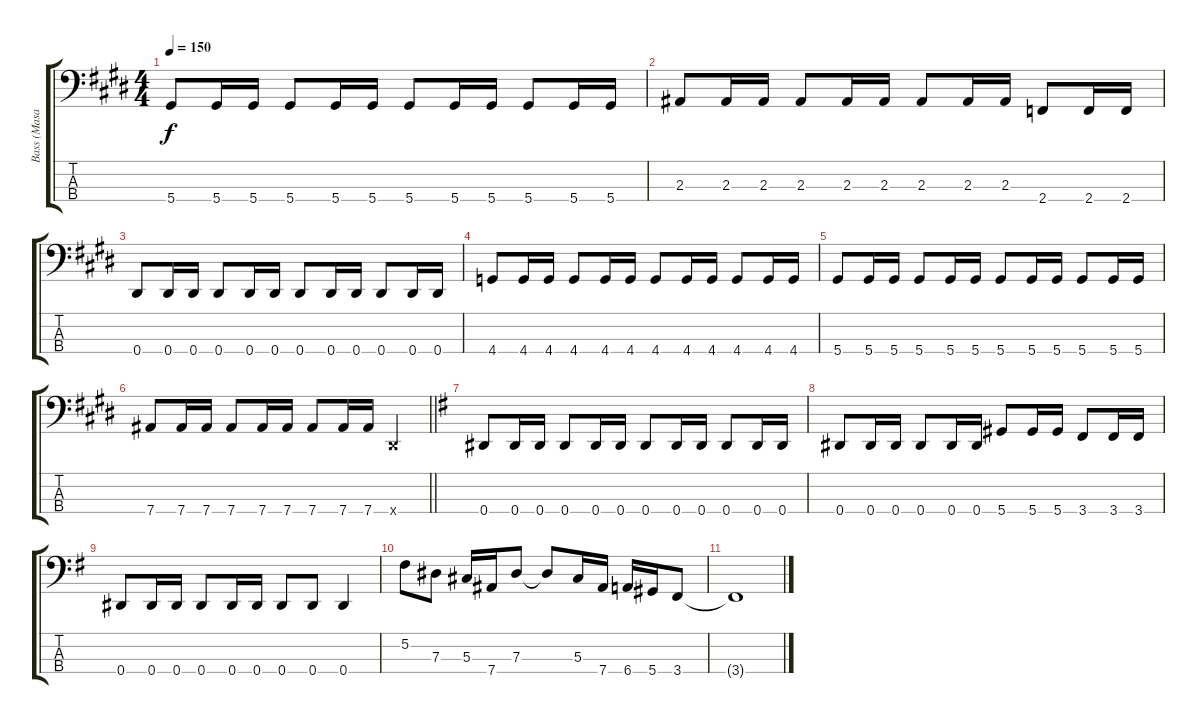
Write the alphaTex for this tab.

\track ("Bass (Masaki)" "Bass (Masa") {instrument electricbassfinger}
\staff {score tabs}
\tuning (Gb2 Db2 Ab1 Eb1) {hide}
\ts (4 4)
\tempo 150
\clef f4
\ks e
5.4.8{dy f} 5.4.16 5.4.16 5.4.8 5.4.16 5.4.16 5.4.8 5.4.16 5.4.16 5.4.8 5.4.16 5.4.16 |
2.3.8 2.3.16 2.3.16 2.3.8 2.3.16 2.3.16 2.3.8 2.3.16 2.3.16 2.4.8 2.4.16 2.4.16 |
0.4.8 0.4.16 0.4.16 0.4.8 0.4.16 0.4.16 0.4.8 0.4.16 0.4.16 0.4.8 0.4.16 0.4.16 |
4.4.8 4.4.16 4.4.16 4.4.8 4.4.16 4.4.16 4.4.8 4.4.16 4.4.16 4.4.8 4.4.16 4.4.16 |
5.4.8 5.4.16 5.4.16 5.4.8 5.4.16 5.4.16 5.4.8 5.4.16 5.4.16 5.4.8 5.4.16 5.4.16 |
\barLineRight lightlight
7.4.8 7.4.16 7.4.16 7.4.8 7.4.16 7.4.16 7.4.8 7.4.16 7.4.16 0.4{x}.4 |
\ks g
0.4.8 0.4.16 0.4.16 0.4.8 0.4.16 0.4.16 0.4.8 0.4.16 0.4.16 0.4.8 0.4.16 0.4.16 |
0.4.8 0.4.16 0.4.16 0.4.8 0.4.16 0.4.16 5.4.8 5.4.16 5.4.16 3.4.8 3.4.16 3.4.16 |
0.4.8 0.4.16 0.4.16 0.4.8 0.4.16 0.4.16 0.4.8 0.4.8 0.4.4 |
5.2.8 7.3.8 5.3.16 7.4.16 7.3.8 7.3{t}.8 5.3.16 7.4.16 6.4.16 5.4.16 3.4.8 |
3.4{t}.1
